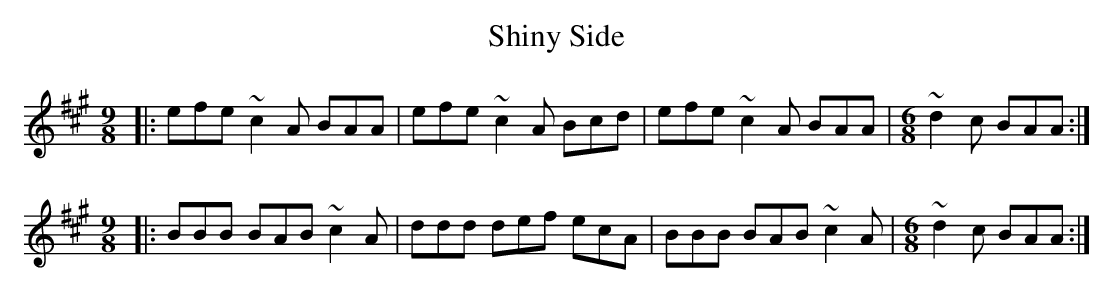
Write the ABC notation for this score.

X:1
T: Shiny Side
M: 9/8
L: 1/8
K: Amaj
|:efe ~c2 A BAA|efe ~c2 A Bcd|efe ~c2 A BAA|[M:6/8] ~d2 c BAA:|
M:9/8
|:BBB BAB ~c2 A|ddd def ecA|BBB BAB ~c2 A|[M:6/8] ~d2 c BAA:|
